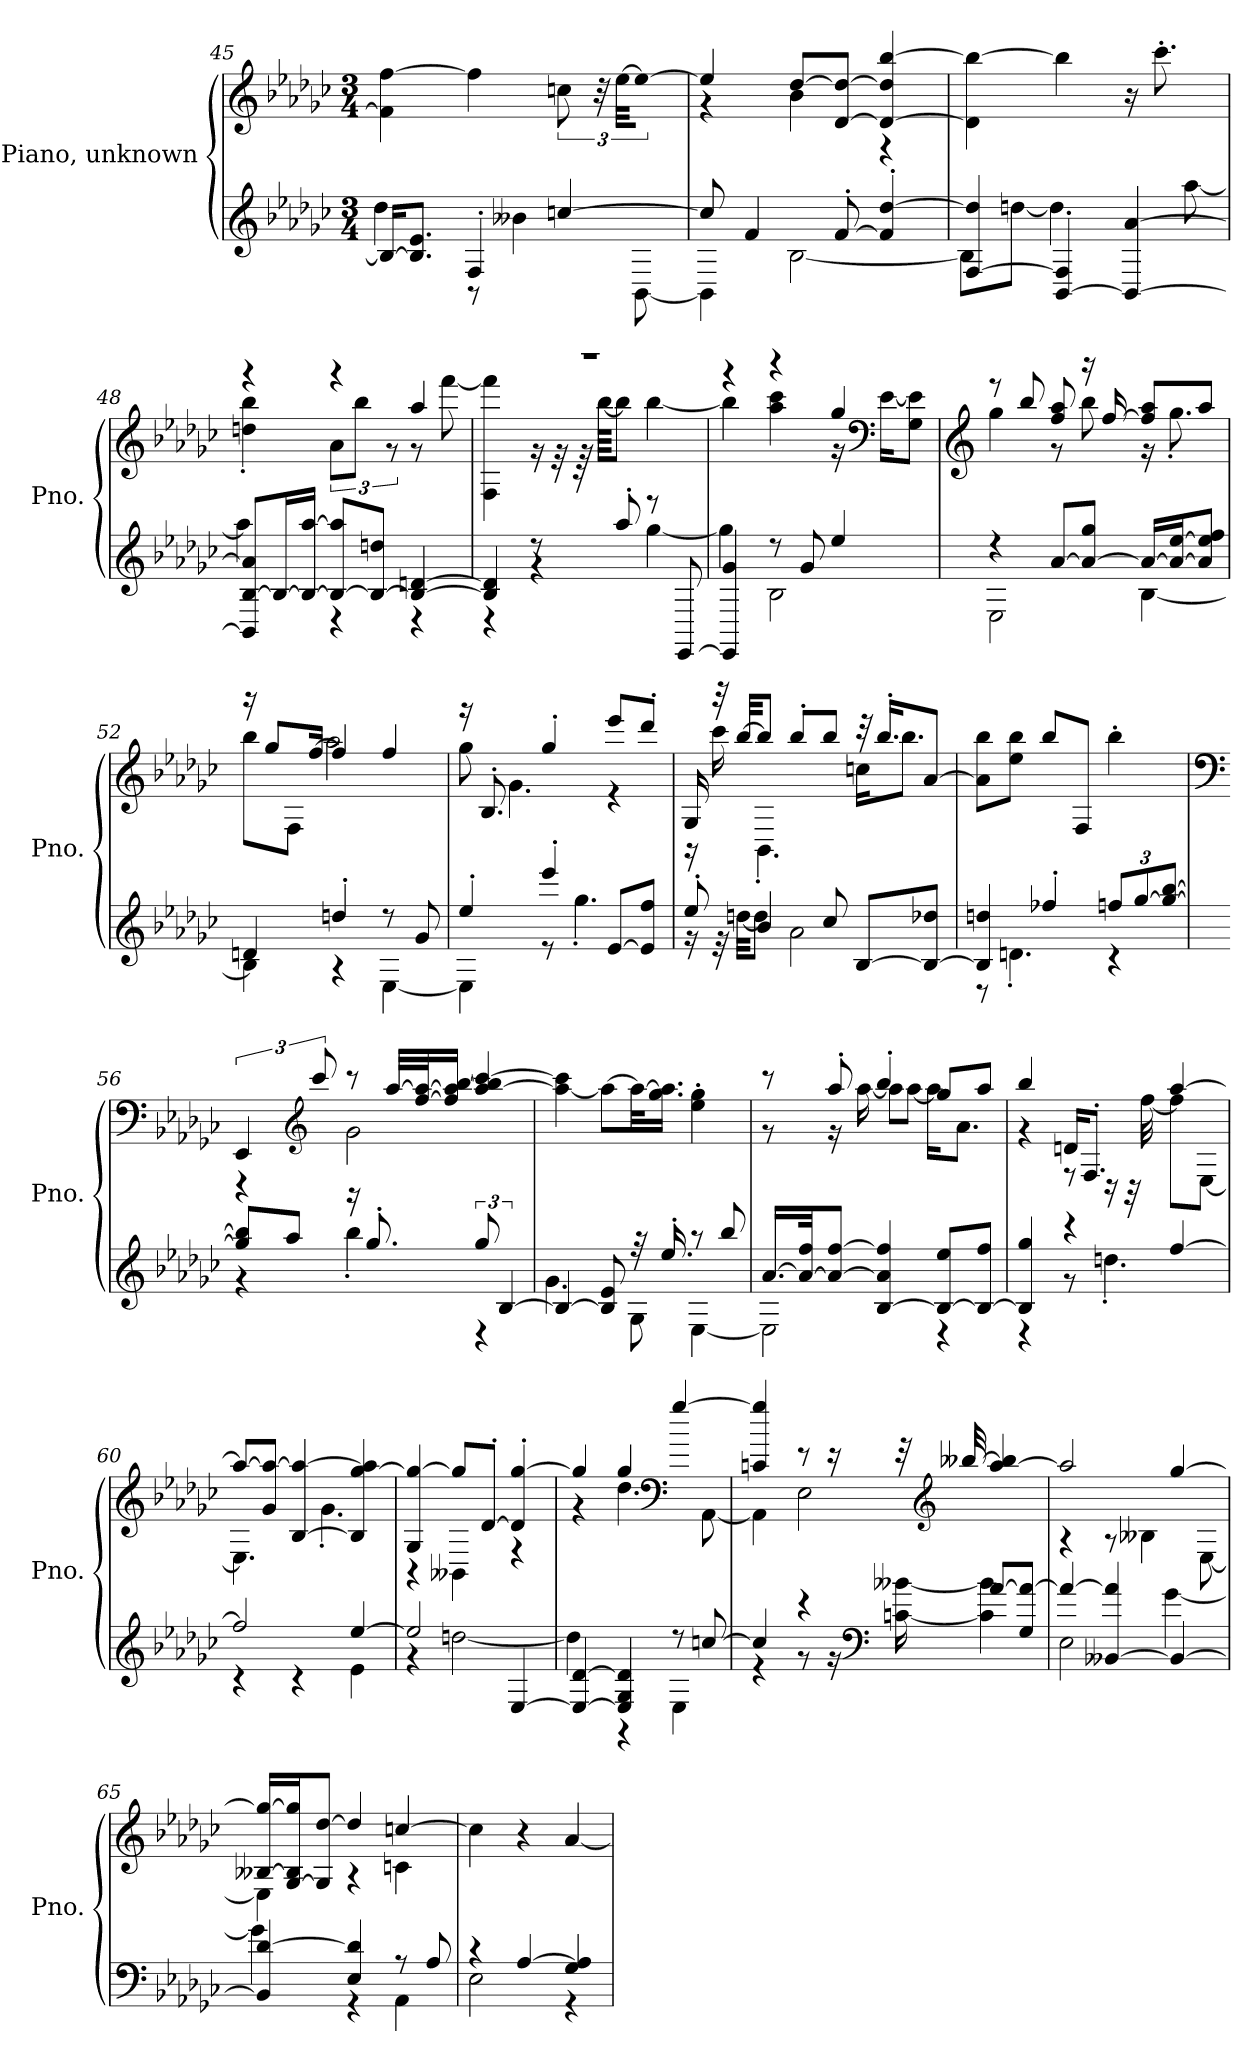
**kern	**kern
*part1	*part1
*staff2	*staff1
*I"Piano, unknown	*
*I'Pno.	*
*clefG2	*clefG2
*k[b-e-a-d-g-c-]	*k[b-e-a-d-g-c-]
*M3/4	*M3/4
=45	=45
*^	*
16B--/KL_	4dd-\	4f\] [4ff\
8.B--/] 8.e-/J	.	.
4F'/	8r	4ff\]
.	4b--X\	.
[4ccn/	.	12ccn\
.	.	48r
.	.	[48ee-\KKL
.	[8BB-\	8ee-\J_
=46	=46	=46
*	*	*^
8cc/]	4BB-\]	4ee-/]	4r
4f/	.	.	.
.	[2B-\	[8dd-/L	4b-\
[8f'/	.	[8d-/ 8dd-/_J	.
4f/]' [4dd-/'	.	4d-/_ 4dd-/] [4bb-/	4r
*	*	*v	*v
!!LO:LB:g=z
=47	=47	=47
[4F/ 4dd-/]	8B-\L]	4d-\] 4bb-\_
.	[8ddn\J	.
[4BB-/ 4F/]	4.dd\]	4bb-\]
4BB-/_ [4a-/	.	16r
.	.	8.ccc-'\
.	[8aa-\	.
=48	=48	=48
*	*	*^
8BB-/] [8B-/ 8a-/]L	4aa-\]	4r	4ddn\' 4bb-\'
16B-/L_	.	.	.
16B-/_ [16aa-/JJ	.	.	.
8B-/_ 8aa-/]L	4r	4r	12a-\L
.	.	.	12bb-\J
8B-/_ 8ddn/J	.	.	.
.	.	.	12r
4B-/_ [4dn/	4r	4aa-/	8r
.	.	.	[8fff\
=49	=49	=49	=49
4B-/] 4d/]	4r	2.r	4F\ 4fff\]
8r	4r	.	16r
.	.	.	32r
.	.	.	64r
.	.	.	[64bb-\KKKL
8aa-'/	.	.	8bb-\J]
8r	[4gg-\	.	[4bb-\
[8EE-/	.	.	.
=50	=50	=50	=50
4EE-/] 4g-/	4gg-\]	4r	4bb-\]
8r	2B-\	4r	4aa-\ 4ccc-\
8g-/	.	.	.
4ee-/	.	4gg-/	16r
*	*	*clefF4	*
.	.	.	[16e-\KL
.	.	.	8G-\ 8e-\]J
!!LO:LB:g=z	!!
=51	=51	=51	=51
*	*	*clefG2	*
4r	2E-\	8r	4gg-\
.	.	8bb-/	.
[8a-/L	.	8ff/ 8aa-/	8r
8a-/_ 8gg-/J	.	16r	8bb-\
.	.	[16ff/	.
16a-/LL_	[4B-\	8ff/] 8aa-/L	16r
16a-/_ [16ee-/J	.	.	8.gg-'\
8a-/] 8ee-/] 8ff/J	.	8aa-/J	.
=52	=52	=52	=52
4dn/	4B-\]	16r	8bb-\L
.	.	8gg-/L	.
.	.	.	8F\J
.	.	[16ff/Jk	.
4ddn'/	4r	4ff/]	2aa-\
8r	[4E-\	4ff/	.
8g-/	.	.	.
=53	=53	=53	=53
4ee-'/	4E-\]	16r	8gg-\
.	.	8.B-'/	.
.	.	.	4.g-\
4eee-'/	8r	4gg-'/	.
.	4.gg-'\	.	.
[8e-/L	.	8eee-/L	4r
8e-/] 8ff/J	.	8ddd-'/J	.
!!LO:PB:g=z	!!
=54	=54	=54	=54
8ee-'/	16r	16G-/	16r
.	32r	32r	16ccc-\
.	[32ddn\KKL	[32bb-/KKL	.
4b-/	8dd\J]	8bb-/J]	4.BB-'\
.	2a-\	8bb-'/L	.
8cc-/	.	8bb-/J	.
[8B-/L	.	32r	16ccn\KL
.	.	16.bb-'/KL	.
.	.	.	8.bb-\J
8B-/_ 8dd-X/J	.	[8a-/J	.
*	*	*v	*v
=55	=55	=55
4B-/] 4ddn/	8r	8a-\] 8bb-\L
.	4.dn'\	8ee-\ 8bb-\J
4ff-X'/	.	8bb-/L
.	.	8F/J
*Xbrackettup	*	*
12ffn/L	4r	4bb-'\
[12gg-/	.	.
12gg-/_ [12bb-/J	.	.
=56	=56	=56
*	*	*clefF4
*	*	*^
8gg-/] 8bb-/]L	4r	6EE-/	4r
8aa-/J	.	.	.
*	*	*clefG2	*
.	.	12ccc-/	.
16r	4bb-'\	8r	2g-\
8.gg-'/	.	.	.
.	.	[32aa-/LLL	.
.	.	[32ff/ 32aa-/_J	.
.	.	16ff/] 16aa-/] [16bb-/JJ	.
*brackettup	*	*	*
12gg-/	4r	[4aa-/ 4bb-/] [4ccc-/	.
[6B-/	.	.	.
*	*	*v	*v
!!LO:LB:g=z
=57	=57	=57
4B-/_	4.g-\	4aa-\_ 4ccc-\]
8B-/] 8e-/	.	8aa-\L_
32r	8G-\	32aa-\KL_
16.ee-'/	.	16.gg-\ 16.aa-\]JJ
8r	[4E-\	4ee-\' 4gg-\'
8bb-/	.	.
=58	=58	=58
*	*	*^
[16.a-/LL	2E-\]	8r	8r
32a-/_ 32ff/JK	.	.	.
8a-/_ [8ff/J	.	8aa-'/	16r
.	.	.	[16aa-\
[4B-/ 4a-/] 4ff/]	.	4bb-'/	8aa-\L]
.	.	.	[8aa-\J
8B-/_ 8ee-/L	4r	8gg-/L	16aa-\KL]
.	.	.	8.a-\J
8B-/_ 8ff/J	.	8aa-/J	.
=59	=59	=59	=59
4B-/] 4gg-/	4r	4bb-/	4r
4r	8r	16dn/KL	8r
.	.	8.F'/J	.
.	4.ddn'\	.	16r
.	.	.	32r
.	.	.	[32ff\
[4ff/	.	[4aa-/	8ff\L]
.	.	.	[8E-\J
!!LO:LB:g=z	!!
=60	=60	=60	=60
2ff/]	4r	8aa-/L_	4.E-\]
.	.	8g-/ 8aa-/_J	.
.	4r	[4B-/ 4aa-/_	.
.	.	.	4.g-'\
[4ee-/	4e-\	4B-/] [4gg-/ 4aa-/]	.
=61	=61	=61	=61
2ee-/]	4r	4G-/ 4gg-/_	4r
.	[2ddn\	8gg-/L]	4BB--X\
.	.	[8d-'/J	.
[4E-/	.	4d-/]' [4gg-/'	4r
=62	=62	=62	=62
4E-/_ [4d-/	4dd\]	4gg-/]	4r
4E-/] 4G-/ 4d-/]	4r	4gg-/	4.dd-\
*	*	*clefF4	*
8r	4E-\	[4gg-/	.
[8ccn/	.	.	[8AA-\
=63	=63	=63	=63
4cc/]	4r	4cn/ 4gg-/]	4AA-\]
4r	8r	8r	2E-\
.	16r	16r	.
*clefF4	*	*	*
.	[16cn\ [16b--X\	32r	.
*	*	*clefG2	*
.	.	[32bb--X/	.
[8a-/L	4c\] 4b--\]	[4aa-/ 4bb--/]	.
8G-/ 8a-/_J	.	.	.
!!LO:LB:g=z	!!
=64	=64	=64	=64
4a-/_	2E-\	2aa-/]	4r
[4BB--X/ 4a-/]	.	.	8r
.	.	.	4B--X\
4BB--/_	[4g-\	[4gg-/	.
.	.	.	[8E-\
=65	=65	=65	=65
4BB--/] [4d-/	4g-\]	[16B--X/ 16gg-/_LL	4E-\]
.	.	[16G-/ 16B--/] 16gg-/]J	.
.	.	8G-/] [8dd-/J	.
4E-/ 4d-/]	4r	4dd-/]	4r
8r	4AA-\	[4ccn/	4cn\
8A-/	.	.	.
*	*	*v	*v
=66	=66	=66
4r	2E-\	4cc\]
[4A-/	.	4r
4G-/ 4A-/]	4r	[4a-/
*v	*v	*
=	=
*-	*-
